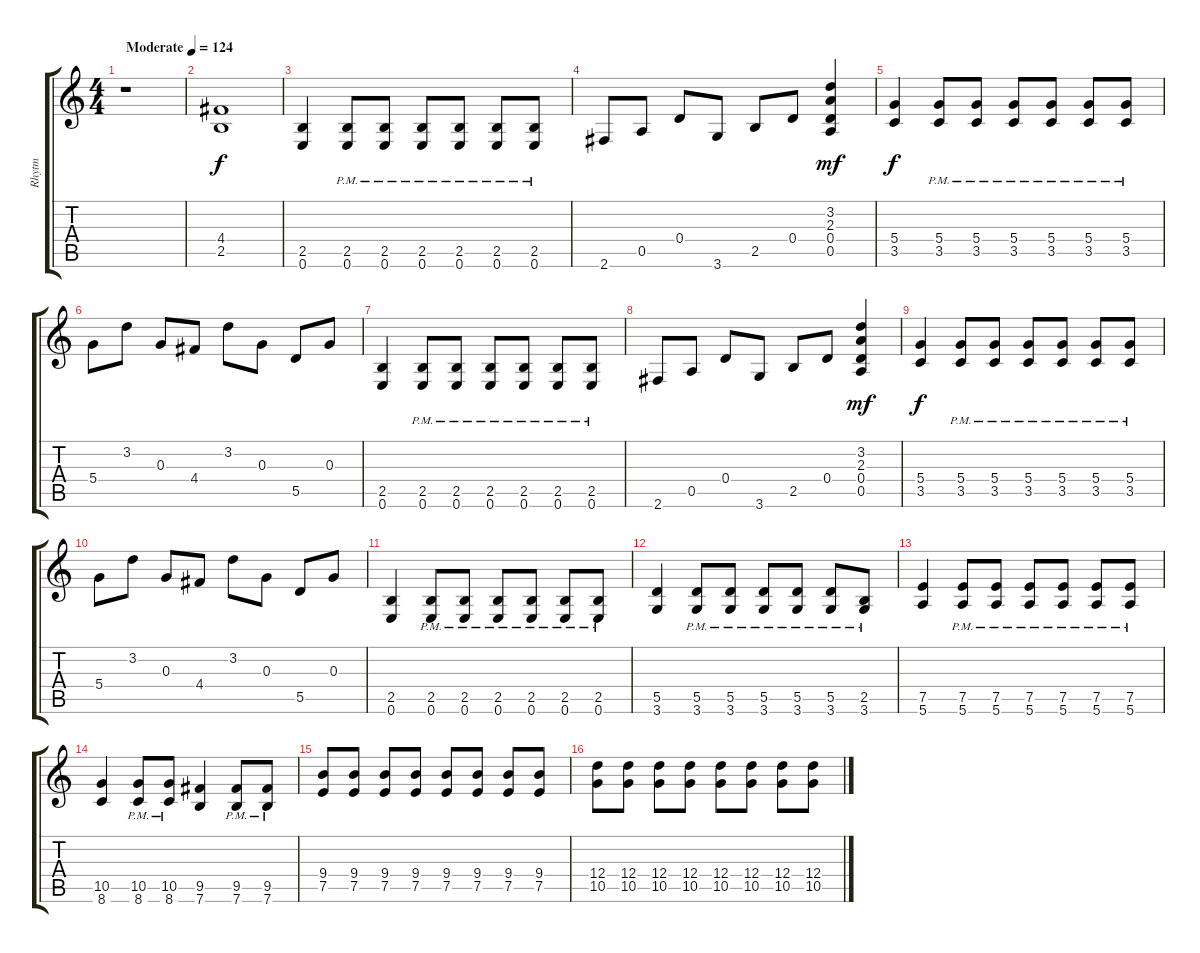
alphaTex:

\track ("Rhytm" "Rhytm") {instrument distortionguitar}
\staff {score tabs}
\tuning (E4 B3 G3 D3 A2 E2) {hide}
\ts (4 4)
\tempo (124 "Moderate")
\clef g2
\ks c
r.1{dy f instrument distortionguitar} |
(4.4 2.5).1 |
(2.5 0.6).4 (2.5 0.6{pm}).8 (2.5 0.6{pm}).8 (2.5 0.6{pm}).8 (2.5 0.6{pm}).8 (2.5 0.6{pm}).8 (2.5 0.6{pm}).8 |
2.6.8 0.5.8 0.4.8 3.6.8 2.5.8 0.4.8 (3.2 2.3 0.4 0.5).4{dy mf} |
(5.4 3.5).4{dy f} (5.4{pm} 3.5{pm}).8 (5.4{pm} 3.5{pm}).8 (5.4{pm} 3.5{pm}).8 (5.4{pm} 3.5{pm}).8 (5.4{pm} 3.5{pm}).8 (5.4{pm} 3.5{pm}).8 |
5.4.8 3.2.8 0.3.8 4.4.8 3.2.8 0.3.8 5.5.8 0.3.8 |
(2.5 0.6).4 (2.5 0.6{pm}).8 (2.5 0.6{pm}).8 (2.5 0.6{pm}).8 (2.5 0.6{pm}).8 (2.5 0.6{pm}).8 (2.5 0.6{pm}).8 |
2.6.8 0.5.8 0.4.8 3.6.8 2.5.8 0.4.8 (3.2 2.3 0.4 0.5).4{dy mf} |
(5.4 3.5).4{dy f} (5.4{pm} 3.5{pm}).8 (5.4{pm} 3.5{pm}).8 (5.4{pm} 3.5{pm}).8 (5.4{pm} 3.5{pm}).8 (5.4{pm} 3.5{pm}).8 (5.4{pm} 3.5{pm}).8 |
5.4.8 3.2.8 0.3.8 4.4.8 3.2.8 0.3.8 5.5.8 0.3.8 |
(2.5 0.6).4 (2.5 0.6{pm}).8 (2.5 0.6{pm}).8 (2.5 0.6{pm}).8 (2.5 0.6{pm}).8 (2.5 0.6{pm}).8 (2.5 0.6{pm}).8 |
(5.5 3.6).4 (5.5 3.6{pm}).8 (5.5 3.6{pm}).8 (5.5 3.6{pm}).8 (5.5 3.6{pm}).8 (5.5 3.6{pm}).8 (2.5 3.6{pm}).8 |
(7.5 5.6).4 (7.5 5.6{pm}).8 (7.5 5.6{pm}).8 (7.5 5.6{pm}).8 (7.5 5.6{pm}).8 (7.5 5.6{pm}).8 (7.5 5.6{pm}).8 |
(10.5 8.6).4 (10.5 8.6{pm}).8 (10.5 8.6{pm}).8 (9.5 7.6).4 (9.5 7.6{pm}).8 (9.5 7.6{pm}).8 |
(9.4 7.5).8 (9.4 7.5).8 (9.4 7.5).8 (9.4 7.5).8 (9.4 7.5).8 (9.4 7.5).8 (9.4 7.5).8 (9.4 7.5).8 |
(12.4 10.5).8 (12.4 10.5).8 (12.4 10.5).8 (12.4 10.5).8 (12.4 10.5).8 (12.4 10.5).8 (12.4 10.5).8 (12.4 10.5).8
